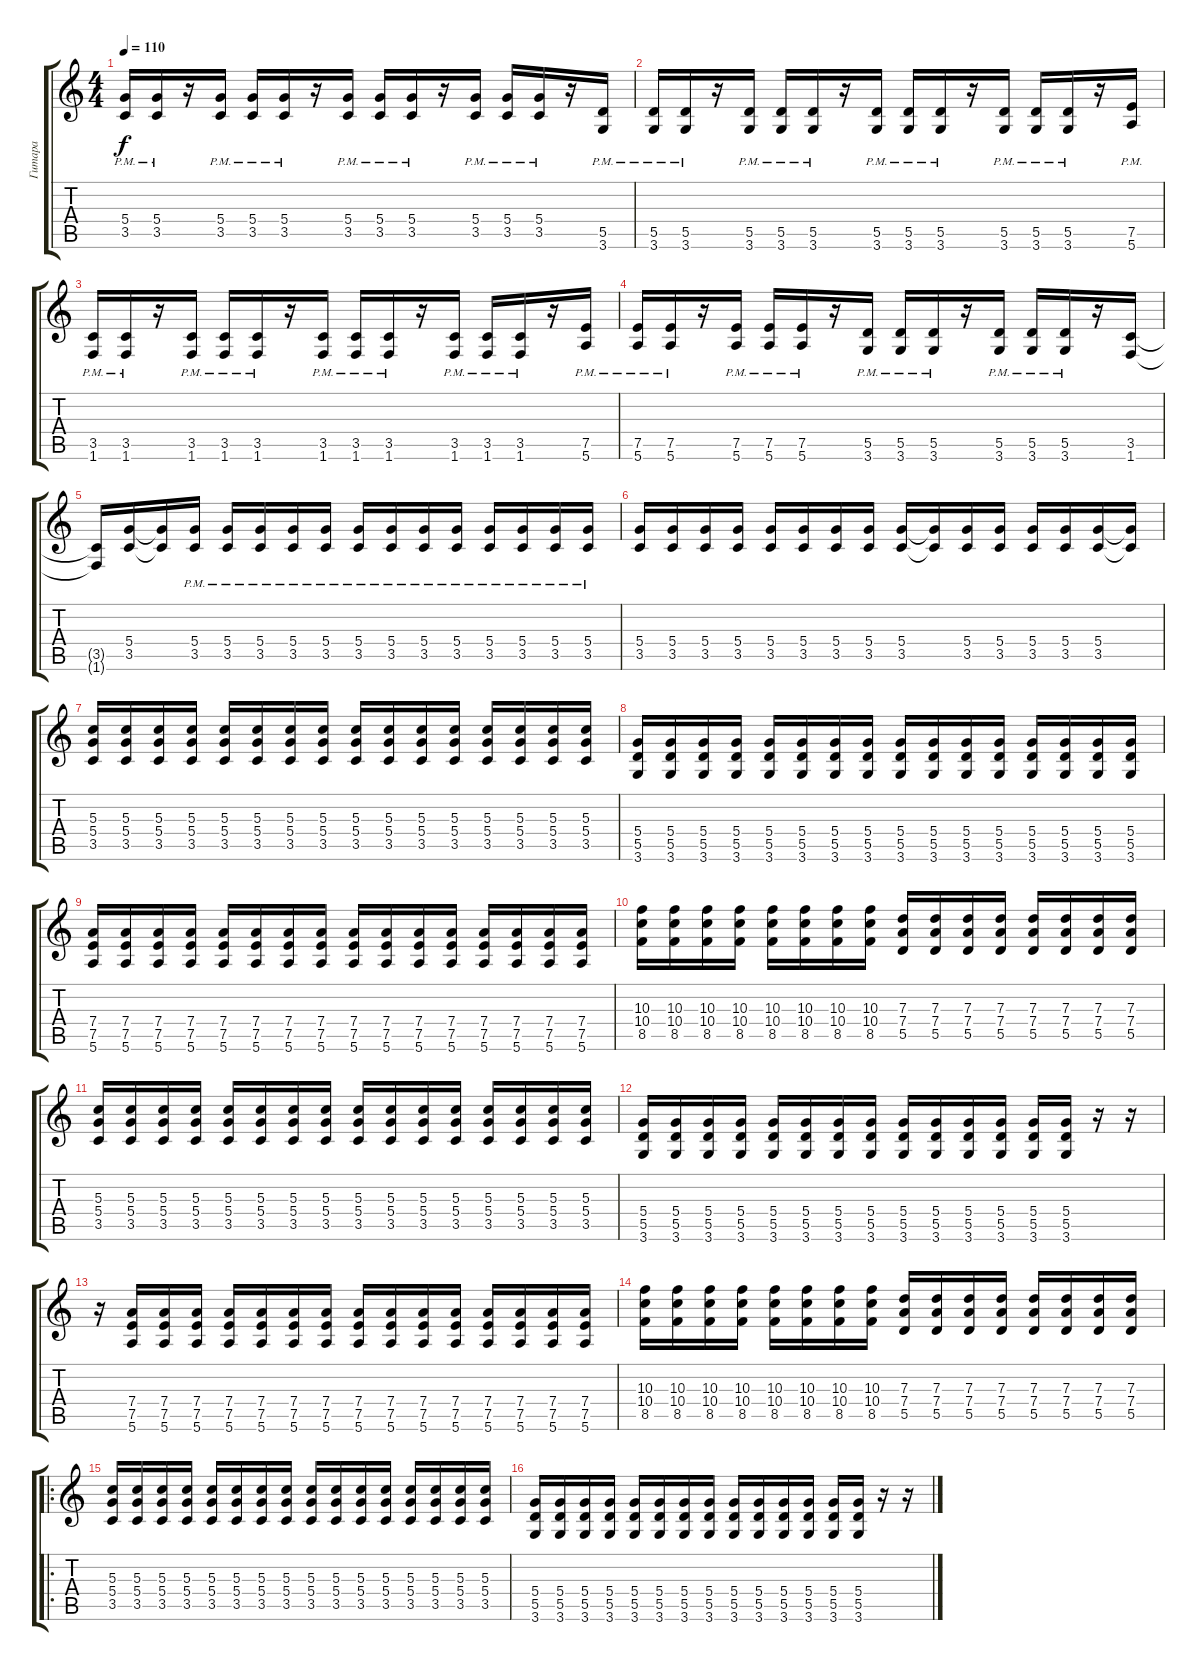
\track ("Гитара" "Гитара") {instrument distortionguitar}
\staff {score tabs}
\tuning (E4 B3 G3 D3 A2 E2) {hide}
\ts (4 4)
\tempo 110
\clef g2
\ks c
(5.4{pm} 3.5{pm}).16{dy f} (5.4{pm} 3.5{pm}).16 r.16 (5.4{pm} 3.5{pm}).16 (5.4{pm} 3.5{pm}).16 (5.4{pm} 3.5{pm}).16 r.16 (5.4{pm} 3.5{pm}).16 (5.4{pm} 3.5{pm}).16 (5.4{pm} 3.5{pm}).16 r.16 (5.4{pm} 3.5{pm}).16 (5.4{pm} 3.5{pm}).16 (5.4{pm} 3.5{pm}).16 r.16 (5.5{pm} 3.6{pm}).16 |
(5.5{pm} 3.6{pm}).16 (5.5{pm} 3.6{pm}).16 r.16 (5.5{pm} 3.6{pm}).16 (5.5{pm} 3.6{pm}).16 (5.5{pm} 3.6{pm}).16 r.16 (5.5{pm} 3.6{pm}).16 (5.5{pm} 3.6{pm}).16 (5.5{pm} 3.6{pm}).16 r.16 (5.5{pm} 3.6{pm}).16 (5.5{pm} 3.6{pm}).16 (5.5{pm} 3.6{pm}).16 r.16 (7.5{pm} 5.6{pm}).16 |
(3.5{pm} 1.6{pm}).16 (3.5{pm} 1.6{pm}).16 r.16 (3.5{pm} 1.6{pm}).16 (3.5{pm} 1.6{pm}).16 (3.5{pm} 1.6{pm}).16 r.16 (3.5{pm} 1.6{pm}).16 (3.5{pm} 1.6{pm}).16 (3.5{pm} 1.6{pm}).16 r.16 (3.5{pm} 1.6{pm}).16 (3.5{pm} 1.6{pm}).16 (3.5{pm} 1.6{pm}).16 r.16 (7.5{pm} 5.6).16 |
(7.5{pm} 5.6).16 (7.5{pm} 5.6).16 r.16 (7.5{pm} 5.6).16 (7.5{pm} 5.6).16 (7.5{pm} 5.6).16 r.16 (5.5{pm} 3.6).16 (5.5{pm} 3.6).16 (5.5{pm} 3.6).16 r.16 (5.5{pm} 3.6).16 (5.5{pm} 3.6).16 (5.5{pm} 3.6).16 r.16 (3.5 1.6).16 |
(3.5{t} 1.6{t}).16 (5.4 3.5).16 (5.4{t} 3.5{t}).16 (5.4{pm} 3.5{pm}).16 (5.4{pm} 3.5{pm}).16 (5.4{pm} 3.5{pm}).16 (5.4{pm} 3.5{pm}).16 (5.4{pm} 3.5{pm}).16 (5.4{pm} 3.5{pm}).16 (5.4{pm} 3.5{pm}).16 (5.4{pm} 3.5{pm}).16 (5.4{pm} 3.5{pm}).16 (5.4{pm} 3.5{pm}).16 (5.4{pm} 3.5{pm}).16 (5.4{pm} 3.5{pm}).16 (5.4{pm} 3.5{pm}).16 |
(5.4 3.5).16 (5.4 3.5).16 (5.4 3.5).16 (5.4 3.5).16 (5.4 3.5).16 (5.4 3.5).16 (5.4 3.5).16 (5.4 3.5).16 (5.4 3.5).16 (5.4{t} 3.5{t}).16 (5.4 3.5).16 (5.4 3.5).16 (5.4 3.5).16 (5.4 3.5).16 (5.4 3.5).16 (5.4{t} 3.5{t}).16 |
(5.3 5.4 3.5).16 (5.3 5.4 3.5).16 (5.3 5.4 3.5).16 (5.3 5.4 3.5).16 (5.3 5.4 3.5).16 (5.3 5.4 3.5).16 (5.3 5.4 3.5).16 (5.3 5.4 3.5).16 (5.3 5.4 3.5).16 (5.3 5.4 3.5).16 (5.3 5.4 3.5).16 (5.3 5.4 3.5).16 (5.3 5.4 3.5).16 (5.3 5.4 3.5).16 (5.3 5.4 3.5).16 (5.3 5.4 3.5).16 |
(5.4 5.5 3.6).16 (5.4 5.5 3.6).16 (5.4 5.5 3.6).16 (5.4 5.5 3.6).16 (5.4 5.5 3.6).16 (5.4 5.5 3.6).16 (5.4 5.5 3.6).16 (5.4 5.5 3.6).16 (5.4 5.5 3.6).16 (5.4 5.5 3.6).16 (5.4 5.5 3.6).16 (5.4 5.5 3.6).16 (5.4 5.5 3.6).16 (5.4 5.5 3.6).16 (5.4 5.5 3.6).16 (5.4 5.5 3.6).16 |
(7.4 7.5 5.6).16 (7.4 7.5 5.6).16 (7.4 7.5 5.6).16 (7.4 7.5 5.6).16 (7.4 7.5 5.6).16 (7.4 7.5 5.6).16 (7.4 7.5 5.6).16 (7.4 7.5 5.6).16 (7.4 7.5 5.6).16 (7.4 7.5 5.6).16 (7.4 7.5 5.6).16 (7.4 7.5 5.6).16 (7.4 7.5 5.6).16 (7.4 7.5 5.6).16 (7.4 7.5 5.6).16 (7.4 7.5 5.6).16 |
(10.3 10.4 8.5).16 (10.3 10.4 8.5).16 (10.3 10.4 8.5).16 (10.3 10.4 8.5).16 (10.3 10.4 8.5).16 (10.3 10.4 8.5).16 (10.3 10.4 8.5).16 (10.3 10.4 8.5).16 (7.3 7.4 5.5).16 (7.3 7.4 5.5).16 (7.3 7.4 5.5).16 (7.3 7.4 5.5).16 (7.3 7.4 5.5).16 (7.3 7.4 5.5).16 (7.3 7.4 5.5).16 (7.3 7.4 5.5).16 |
(5.3 5.4 3.5).16 (5.3 5.4 3.5).16 (5.3 5.4 3.5).16 (5.3 5.4 3.5).16 (5.3 5.4 3.5).16 (5.3 5.4 3.5).16 (5.3 5.4 3.5).16 (5.3 5.4 3.5).16 (5.3 5.4 3.5).16 (5.3 5.4 3.5).16 (5.3 5.4 3.5).16 (5.3 5.4 3.5).16 (5.3 5.4 3.5).16 (5.3 5.4 3.5).16 (5.3 5.4 3.5).16 (5.3 5.4 3.5).16 |
(5.4 5.5 3.6).16 (5.4 5.5 3.6).16 (5.4 5.5 3.6).16 (5.4 5.5 3.6).16 (5.4 5.5 3.6).16 (5.4 5.5 3.6).16 (5.4 5.5 3.6).16 (5.4 5.5 3.6).16 (5.4 5.5 3.6).16 (5.4 5.5 3.6).16 (5.4 5.5 3.6).16 (5.4 5.5 3.6).16 (5.4 5.5 3.6).16 (5.4 5.5 3.6).16 r.16 r.16 |
r.16 (7.4 7.5 5.6).16 (7.4 7.5 5.6).16 (7.4 7.5 5.6).16 (7.4 7.5 5.6).16 (7.4 7.5 5.6).16 (7.4 7.5 5.6).16 (7.4 7.5 5.6).16 (7.4 7.5 5.6).16 (7.4 7.5 5.6).16 (7.4 7.5 5.6).16 (7.4 7.5 5.6).16 (7.4 7.5 5.6).16 (7.4 7.5 5.6).16 (7.4 7.5 5.6).16 (7.4 7.5 5.6).16 |
(10.3 10.4 8.5).16 (10.3 10.4 8.5).16 (10.3 10.4 8.5).16 (10.3 10.4 8.5).16 (10.3 10.4 8.5).16 (10.3 10.4 8.5).16 (10.3 10.4 8.5).16 (10.3 10.4 8.5).16 (7.3 7.4 5.5).16 (7.3 7.4 5.5).16 (7.3 7.4 5.5).16 (7.3 7.4 5.5).16 (7.3 7.4 5.5).16 (7.3 7.4 5.5).16 (7.3 7.4 5.5).16 (7.3 7.4 5.5).16 |
\ro
(5.3 5.4 3.5).16 (5.3 5.4 3.5).16 (5.3 5.4 3.5).16 (5.3 5.4 3.5).16 (5.3 5.4 3.5).16 (5.3 5.4 3.5).16 (5.3 5.4 3.5).16 (5.3 5.4 3.5).16 (5.3 5.4 3.5).16 (5.3 5.4 3.5).16 (5.3 5.4 3.5).16 (5.3 5.4 3.5).16 (5.3 5.4 3.5).16 (5.3 5.4 3.5).16 (5.3 5.4 3.5).16 (5.3 5.4 3.5).16 |
(5.4 5.5 3.6).16 (5.4 5.5 3.6).16 (5.4 5.5 3.6).16 (5.4 5.5 3.6).16 (5.4 5.5 3.6).16 (5.4 5.5 3.6).16 (5.4 5.5 3.6).16 (5.4 5.5 3.6).16 (5.4 5.5 3.6).16 (5.4 5.5 3.6).16 (5.4 5.5 3.6).16 (5.4 5.5 3.6).16 (5.4 5.5 3.6).16 (5.4 5.5 3.6).16 r.16 r.16
